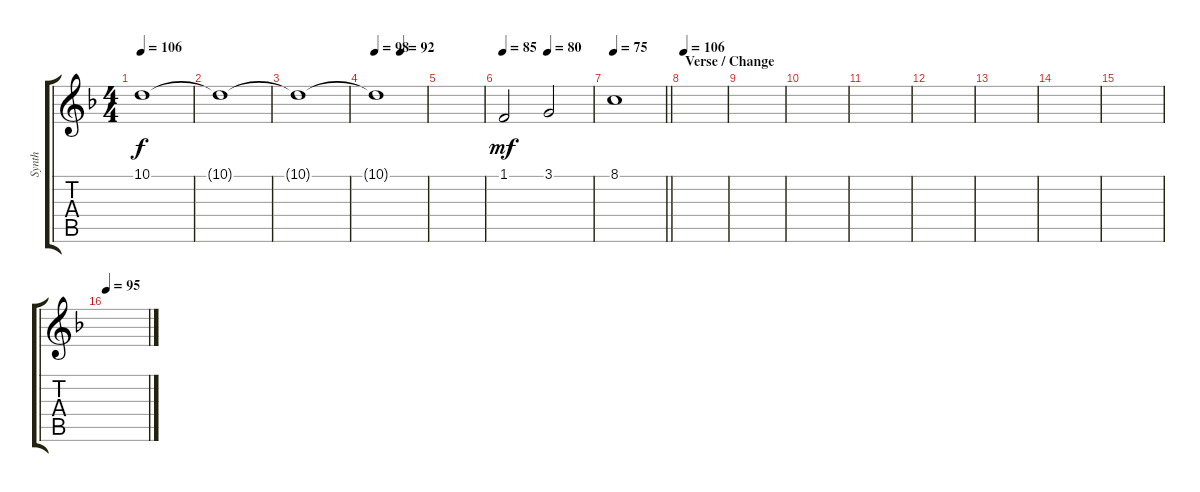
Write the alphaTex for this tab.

\track ("Synth" "Synth") {instrument pad2warm}
\staff {score tabs}
\tuning (E4 B3 G3 D3 A2 E2) {hide}
\ts (4 4)
\tempo 106
\clef g2
\ks f
10.1{t}.1{dy f volume 9} |
10.1{t}.1 |
10.1{t}.1{volume 0} |
\tempo 98
\tempo (92 0.5)
10.1{t}.1 |
|
\tempo 85
\tempo (80 0.5)
1.1.2{dy mf} 3.1.2 |
\tempo 75
\barLineRight lightlight
8.1.1 |
\section ("" "Verse / Change")
\tempo 106
|
|
|
|
|
|
|
|
\tempo 95
